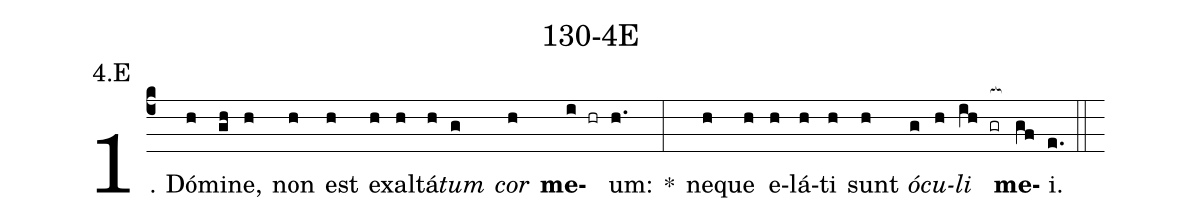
name: 130-4E;
annotation: 4.E;
%%
(c4)1. Dó(h)mi(gh)ne,(h) non(h) est(h) ex(h)al(h)tá(h)<i>tum</i>(g) <i>cor</i>(h) <b>me</b>(i hr)um:(h.) *(:) ne(h)que(h) e(h)lá(h)ti(h) sunt(h) <i>ó</i>(g)<i>cu</i>(h)<i>li</i>(ih gr[ocb:1{]) <b>me</b>(gf[ocb:0}])i.(e.) (::)
